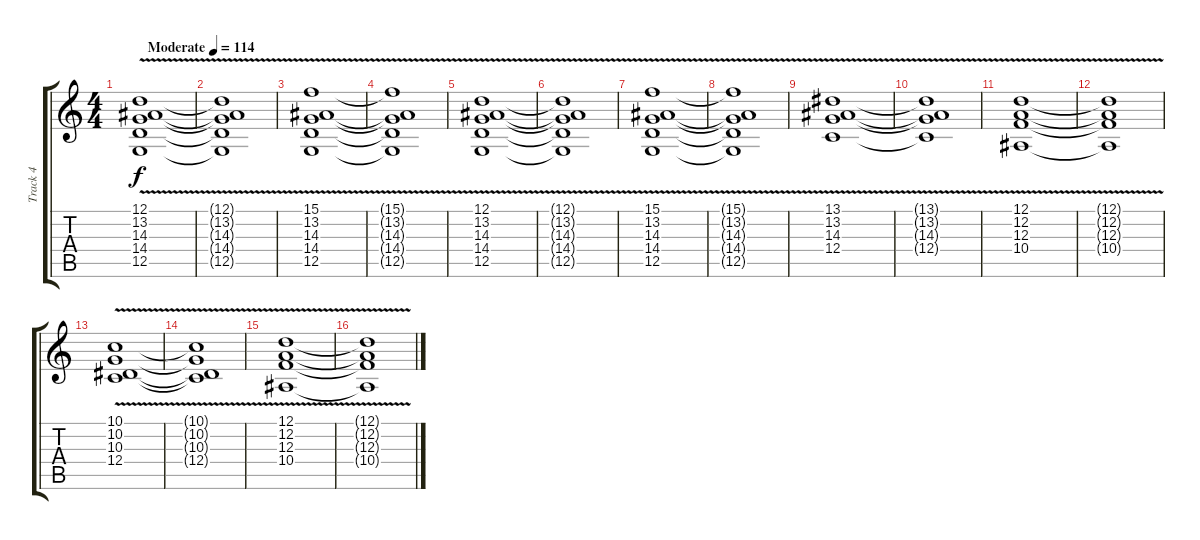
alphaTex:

\track ("Track 4" "Track 4") {instrument fx3crystal}
\staff {score tabs}
\tuning (D4 A3 F3 C3 G2 C2) {hide}
\ts (4 4)
\tempo (114 "Moderate")
\clef g2
\ks c
(12.1{v} 13.2{v} 14.3{v} 14.4 12.5).1{dy f instrument fx3crystal} |
(12.1{t} 13.2{t} 14.3{t} 14.4{t} 12.5{t}).1 |
(15.1{v} 13.2{v} 14.3{v} 14.4{v} 12.5{v}).1 |
(15.1{t} 13.2{t} 14.3{t} 14.4{t} 12.5{t}).1 |
(12.1{v} 13.2{v} 14.3{v} 14.4{v} 12.5{v}).1 |
(12.1{t} 13.2{t} 14.3{t} 14.4{t} 12.5{t}).1 |
(15.1{v} 13.2{v} 14.3{v} 14.4{v} 12.5{v}).1 |
(15.1{t} 13.2{t} 14.3{t} 14.4{t} 12.5{t}).1 |
(13.1{v} 13.2{v} 14.3{v} 12.4{v}).1 |
(13.1{t} 13.2{t} 14.3{t} 12.4{t}).1 |
(12.1{v} 12.2{v} 12.3{v} 10.4{v}).1 |
(12.1{t} 12.2{t} 12.3{t} 10.4{t}).1 |
(10.1{v} 10.2{v} 10.3{v} 12.4{v}).1 |
(10.1{t} 10.2{t} 10.3{t} 12.4{t}).1 |
(12.1{v} 12.2{v} 12.3{v} 10.4{v}).1 |
(12.1{t} 12.2{t} 12.3{t} 10.4{t}).1
